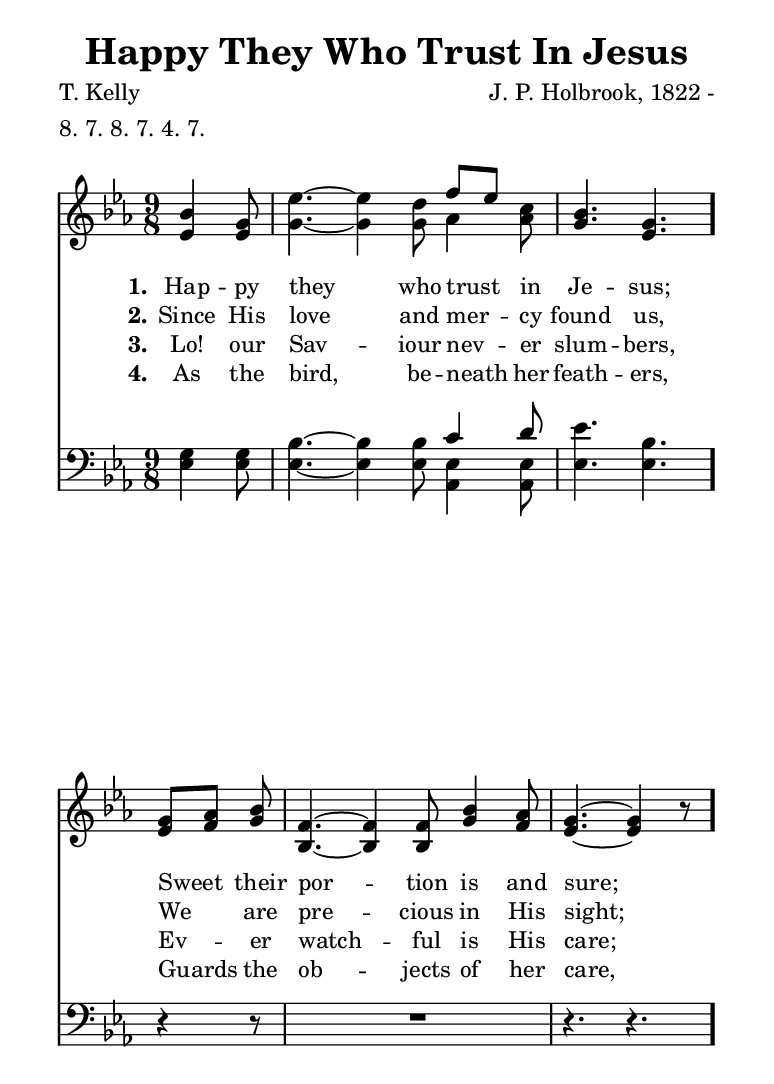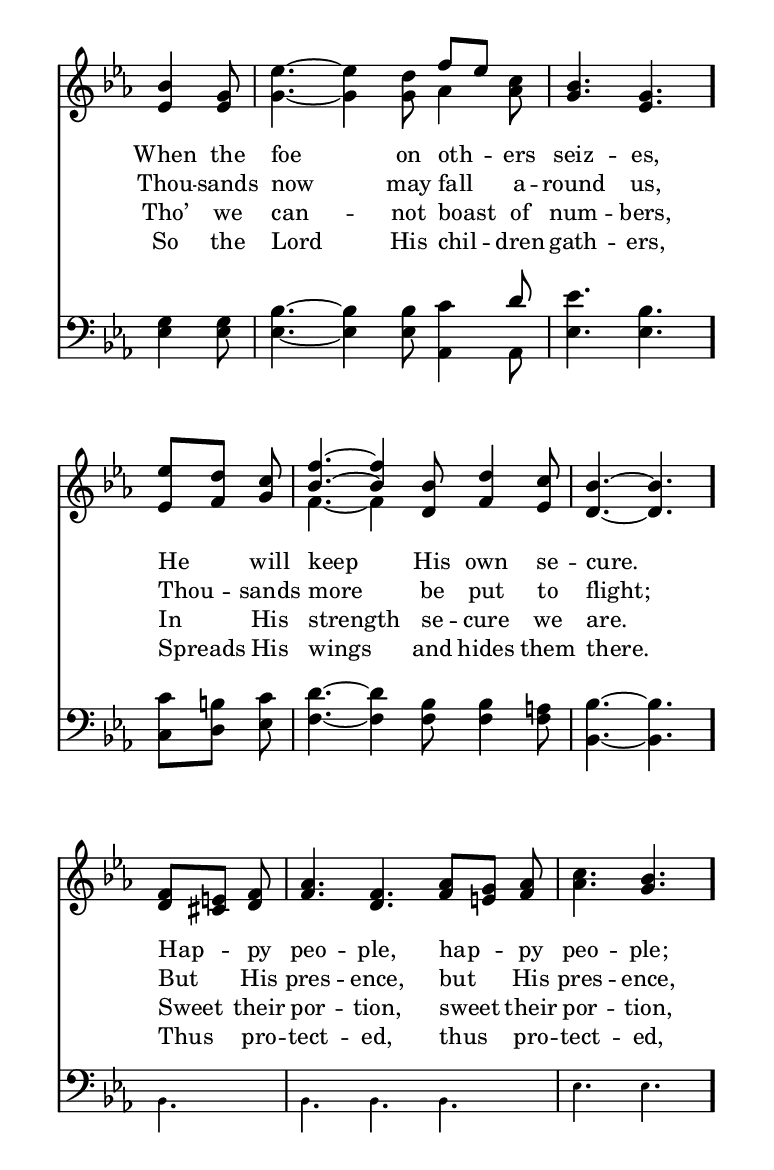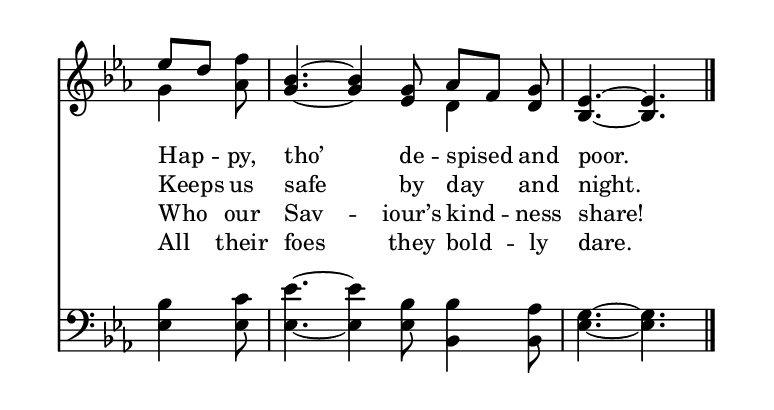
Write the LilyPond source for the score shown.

\include "common/global.ily"
\paper {
  \include "common/paper.ily"
  ragged-last-bottom = ##t
}

\header{
  hymnnumber = "215"
  title = "Happy They Who Trust In Jesus"
  tunename = "Segur"
  meter = "8. 7. 8. 7. 4. 7."
  poet = "T. Kelly"
  composer = "J. P. Holbrook, 1822 -"
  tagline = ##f
}

global = {
  \include "common/overrides.ily"
  \override Staff.TimeSignature.style = #'numbered
  \time 9/8
  \override Score.MetronomeMark.transparent = ##t % hide all fermata changes too
  \tempo 4=100
  \key ees \major
  \partial 4.
  \autoBeamOff
}

notesSoprano = {
\global
\relative c'' {

  bes4 g8 | ees'4. ~ ees4 d8 f8[ ees] c | bes4. g
  g8[ aes] bes | f4. ~ f4 f8 bes4 aes8 | g4. ~ g4 r8
  bes4 g8 | ees'4. ~ ees4 d8 f8[ ees] c | bes4. g
  ees'8[ d] c | <f bes,>4. ~ <f bes,>4 bes,8 d4 c8 | bes4. ~ bes
  f8[ e] f | aes4. f aes8[ g] aes | c4. bes
  ees8[ d] f | bes,4. ~ bes4 g8 aes8[ f] g | ees4. ~ ees

  \bar "|."

}
}

notesAlto = {
\global
\relative e' {

  ees4 ees8 | g4. ~ g4 g8 aes4 aes8 | g4. ees
  ees8[ f] g | bes,4. ~ bes4 bes8 g'4 f8 | ees4. ~ ees4 r8
  ees4 ees8 | g4. ~ g4 g8 aes4 aes8 | g4. ees
  ees8[ f] g | f4. ~ f4 d8 f4 ees8 | d4. ~ d
  d8[ cis] d | f4. d f8[ e] f | aes4. g
  g4 aes8 | g4. ~ g4 ees8 d4 d8 | bes4. ~ bes

}
}

notesTenor = {
\global
\relative a {

  g4 g8 | bes4. ~ bes4 bes8 c4 d8 | ees4. bes
  r4 r8 | R1*9/8 | r4. r4.
  g4 g8 | bes4. ~ bes4 bes8 c4 d8 | ees4. bes
  c8[ b] c | d4. ~ d4 bes8 bes4 a8 | bes4. ~ bes
  { \repeat unfold 9 \skip 4 }
  bes4 c8 | ees4. ~ ees4 bes8 bes4 aes8 | g4. ~ g


}
}

notesBass = {
\global
\relative f {

  ees4 ees8 | ees4. ~ ees4 ees8 <ees aes,>4 <ees aes,>8 | ees4. ees
  r4 r8 | R1*9/8 | r4. r4.
  ees4 ees8 | ees4. ~ ees4 ees8 aes,4 aes8 | ees'4. ees
  c8[ d] ees | f4. ~ f4 f8 f4 f8 | bes,4. ~ bes
  \override NoteHead.font-size = #-4
  bes4. | bes bes bes | ees4. ees
  \override NoteHead.font-size = #0
  ees4 ees8 | ees4. ~ ees4 ees8 bes4 bes8 | ees4. ~ ees

}
}

wordsA = \lyricmode {
\set stanza = "1."

Hap -- py they who trust in Je -- sus; \bar "."
Sweet their por -- tion is and sure; \bar "."
When the foe on oth -- ers seiz -- es, \bar "."
He will keep His own se -- cure. \bar "."
Hap -- py peo -- ple, %{HIDE>%} hap -- py peo -- ple; %{<HIDE%} \bar "."
Hap -- py, tho’ de -- spised and poor. \bar "."

}

wordsB = \lyricmode {
\set stanza = "2."

Since His love and mer -- cy found us,
We are pre -- cious in His sight;
Thou -- sands now may fall a -- round us,
Thou -- sands more be put to flight;
But His pres -- ence, %{HIDE>%} but His pres -- ence, %{<HIDE%}
Keeps us safe by day and night.

}

wordsC = \lyricmode {
\set stanza = "3."

Lo! our Sav -- iour nev -- er slum -- bers,
Ev -- er watch -- ful is His care;
Tho’ we can -- not boast of num -- bers,
In His strength se -- cure we are.
Sweet their por -- tion, %{HIDE>%} sweet their por -- tion, %{<HIDE%}
Who our Sav -- iour’s kind -- ness share!

}

wordsD = \lyricmode {
\set stanza = "4."

As the bird, be -- neath her feath -- ers,
Guards the ob -- jects of her care,
So the Lord His chil -- dren gath -- ers,
Spreads His wings and hides them there.
Thus pro -- tect -- ed, %{HIDE>%} thus pro -- tect -- ed, %{<HIDE%}
All their foes they bold -- ly dare.

}

\score {
  \context ChoirStaff <<
    \context Staff = upper <<
      \set Staff.autoBeaming = ##f
      \set ChoirStaff.systemStartDelimiter = #'SystemStartBar
      \set ChoirStaff.printPartCombineTexts = ##f
      \partcombine #'(2 . 9) \notesSoprano \notesAlto
      \context NullVoice = sopranos { \voiceOne << \notesSoprano >> }
      \context NullVoice = altos { \voiceTwo << \notesAlto >> }
      \context Lyrics = one   \lyricsto sopranos \wordsA
      \context Lyrics = two   \lyricsto sopranos \wordsB
      \context Lyrics = three \lyricsto sopranos \wordsC
      \context Lyrics = four  \lyricsto sopranos \wordsD
    >>
    \context Staff = men <<
      \set Staff.autoBeaming = ##f
      \clef bass
      \set ChoirStaff.printPartCombineTexts = ##f
      \partcombine #'(2 . 9) \notesTenor \notesBass
      \context NullVoice = tenors { \voiceOne << \notesTenor >> }
      \context NullVoice = basses { \voiceTwo << \notesBass >> }
    >>
  >>
  \layout {
    \include "common/layout.ily"
  }
  \midi{
    \include "common/midi.ily"
  }
}

\version "2.19.49"  % necessary for upgrading to future LilyPond versions.

% vi:set et ts=2 sw=2 ai nocindent syntax=lilypond:
